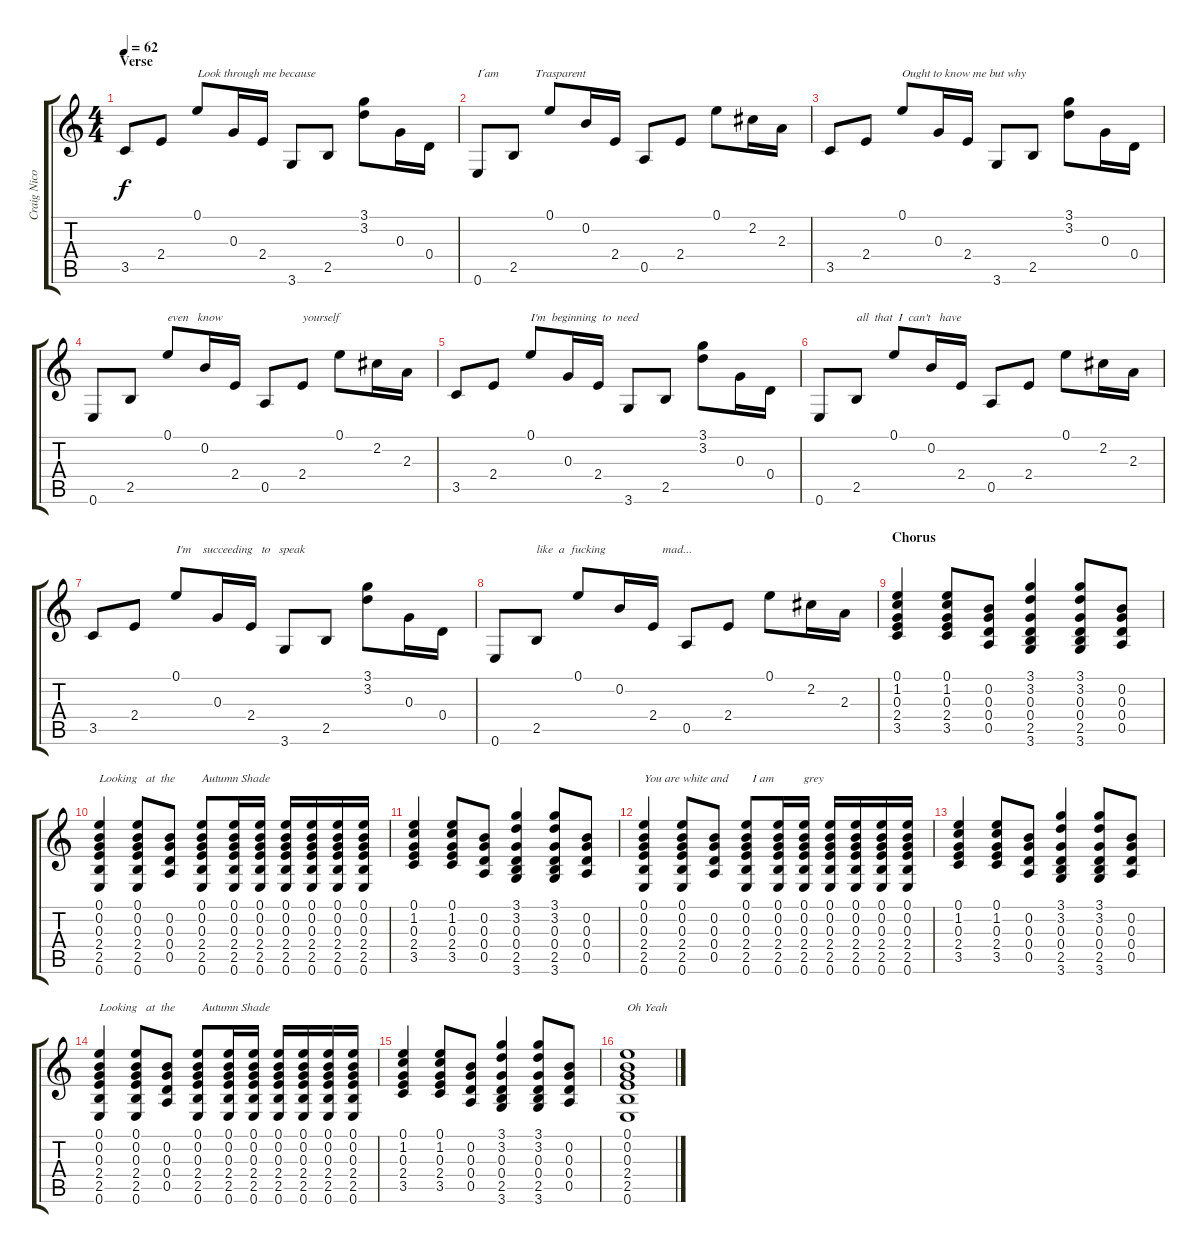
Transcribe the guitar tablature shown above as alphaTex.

\track ("Craig Nicolls" "Craig Nico") {instrument acousticguitarsteel}
\staff {score tabs}
\tuning (E4 B3 G3 D3 A2 E2) {hide}
\ts (4 4)
\section ("" "Verse")
\tempo 62
\clef g2
\ks c
3.5.8{dy f instrument acousticguitarsteel} 2.4.8 0.1.8{txt "Look through me because "} 0.3.16 2.4.16 3.6.8 2.5.8 (3.1 3.2).8 0.3.16 0.4.16 |
0.6.8{txt "I´am            Trasparent"} 2.5.8 0.1.8 0.2.16 2.4.16 0.5.8 2.4.8 0.1.8 2.2.16 2.3.16 |
3.5.8 2.4.8 0.1.8{txt "Ought to know me but why "} 0.3.16 2.4.16 3.6.8 2.5.8 (3.1 3.2).8 0.3.16 0.4.16 |
0.6.8 2.5.8 0.1.8{txt "even   know "} 0.2.16 2.4.16 0.5.8 2.4.8{txt "yourself "} 0.1.8 2.2.16 2.3.16 |
3.5.8 2.4.8 0.1.8{txt "I'm  beginning  to  need "} 0.3.16 2.4.16 3.6.8 2.5.8 (3.1 3.2).8 0.3.16 0.4.16 |
0.6.8 2.5.8{txt "all  that  I  can't   have "} 0.1.8 0.2.16 2.4.16 0.5.8 2.4.8 0.1.8 2.2.16 2.3.16 |
3.5.8 2.4.8 0.1.8{txt "I'm    succeeding   to   speak "} 0.3.16 2.4.16 3.6.8 2.5.8 (3.1 3.2).8 0.3.16 0.4.16 |
0.6.8 2.5.8{txt "like  a  fucking                   mad..."} 0.1.8 0.2.16 2.4.16 0.5.8 2.4.8 0.1.8 2.2.16 2.3.16 |
\section ("" "Chorus")
(0.1 1.2 0.3 2.4 3.5).4 (0.1 1.2 0.3 2.4 3.5).8 (0.2 0.3 0.4 0.5).8 (3.1 3.2 0.3 0.4 2.5 3.6).4 (3.1 3.2 0.3 0.4 2.5 3.6).8 (0.2 0.3 0.4 0.5).8 |
(0.1 0.2 0.3 2.4 2.5 0.6).4{txt "Looking   at  the         Autumn Shade"} (0.1 0.2 0.3 2.4 2.5 0.6).8 (0.2 0.3 0.4 0.5).8 (0.1 0.2 0.3 2.4 2.5 0.6).8 (0.1 0.2 0.3 2.4 2.5 0.6).16 (0.1 0.2 0.3 2.4 2.5 0.6).16 (0.1 0.2 0.3 2.4 2.5 0.6).16 (0.1 0.2 0.3 2.4 2.5 0.6).16 (0.1 0.2 0.3 2.4 2.5 0.6).16 (0.1 0.2 0.3 2.4 2.5 0.6).16 |
(0.1 1.2 0.3 2.4 3.5).4 (0.1 1.2 0.3 2.4 3.5).8 (0.2 0.3 0.4 0.5).8 (3.1 3.2 0.3 0.4 2.5 3.6).4 (3.1 3.2 0.3 0.4 2.5 3.6).8 (0.2 0.3 0.4 0.5).8 |
(0.1 0.2 0.3 2.4 2.5 0.6).4{txt "You are white and        I am          grey "} (0.1 0.2 0.3 2.4 2.5 0.6).8 (0.2 0.3 0.4 0.5).8 (0.1 0.2 0.3 2.4 2.5 0.6).8 (0.1 0.2 0.3 2.4 2.5 0.6).16 (0.1 0.2 0.3 2.4 2.5 0.6).16 (0.1 0.2 0.3 2.4 2.5 0.6).16 (0.1 0.2 0.3 2.4 2.5 0.6).16 (0.1 0.2 0.3 2.4 2.5 0.6).16 (0.1 0.2 0.3 2.4 2.5 0.6).16 |
(0.1 1.2 0.3 2.4 3.5).4 (0.1 1.2 0.3 2.4 3.5).8 (0.2 0.3 0.4 0.5).8 (3.1 3.2 0.3 0.4 2.5 3.6).4 (3.1 3.2 0.3 0.4 2.5 3.6).8 (0.2 0.3 0.4 0.5).8 |
(0.1 0.2 0.3 2.4 2.5 0.6).4{txt "Looking   at  the         Autumn Shade"} (0.1 0.2 0.3 2.4 2.5 0.6).8 (0.2 0.3 0.4 0.5).8 (0.1 0.2 0.3 2.4 2.5 0.6).8 (0.1 0.2 0.3 2.4 2.5 0.6).16 (0.1 0.2 0.3 2.4 2.5 0.6).16 (0.1 0.2 0.3 2.4 2.5 0.6).16 (0.1 0.2 0.3 2.4 2.5 0.6).16 (0.1 0.2 0.3 2.4 2.5 0.6).16 (0.1 0.2 0.3 2.4 2.5 0.6).16 |
(0.1 1.2 0.3 2.4 3.5).4 (0.1 1.2 0.3 2.4 3.5).8 (0.2 0.3 0.4 0.5).8 (3.1 3.2 0.3 0.4 2.5 3.6).4 (3.1 3.2 0.3 0.4 2.5 3.6).8 (0.2 0.3 0.4 0.5).8 |
(0.1 0.2 0.3 2.4 2.5 0.6).1{txt "Oh Yeah"}
